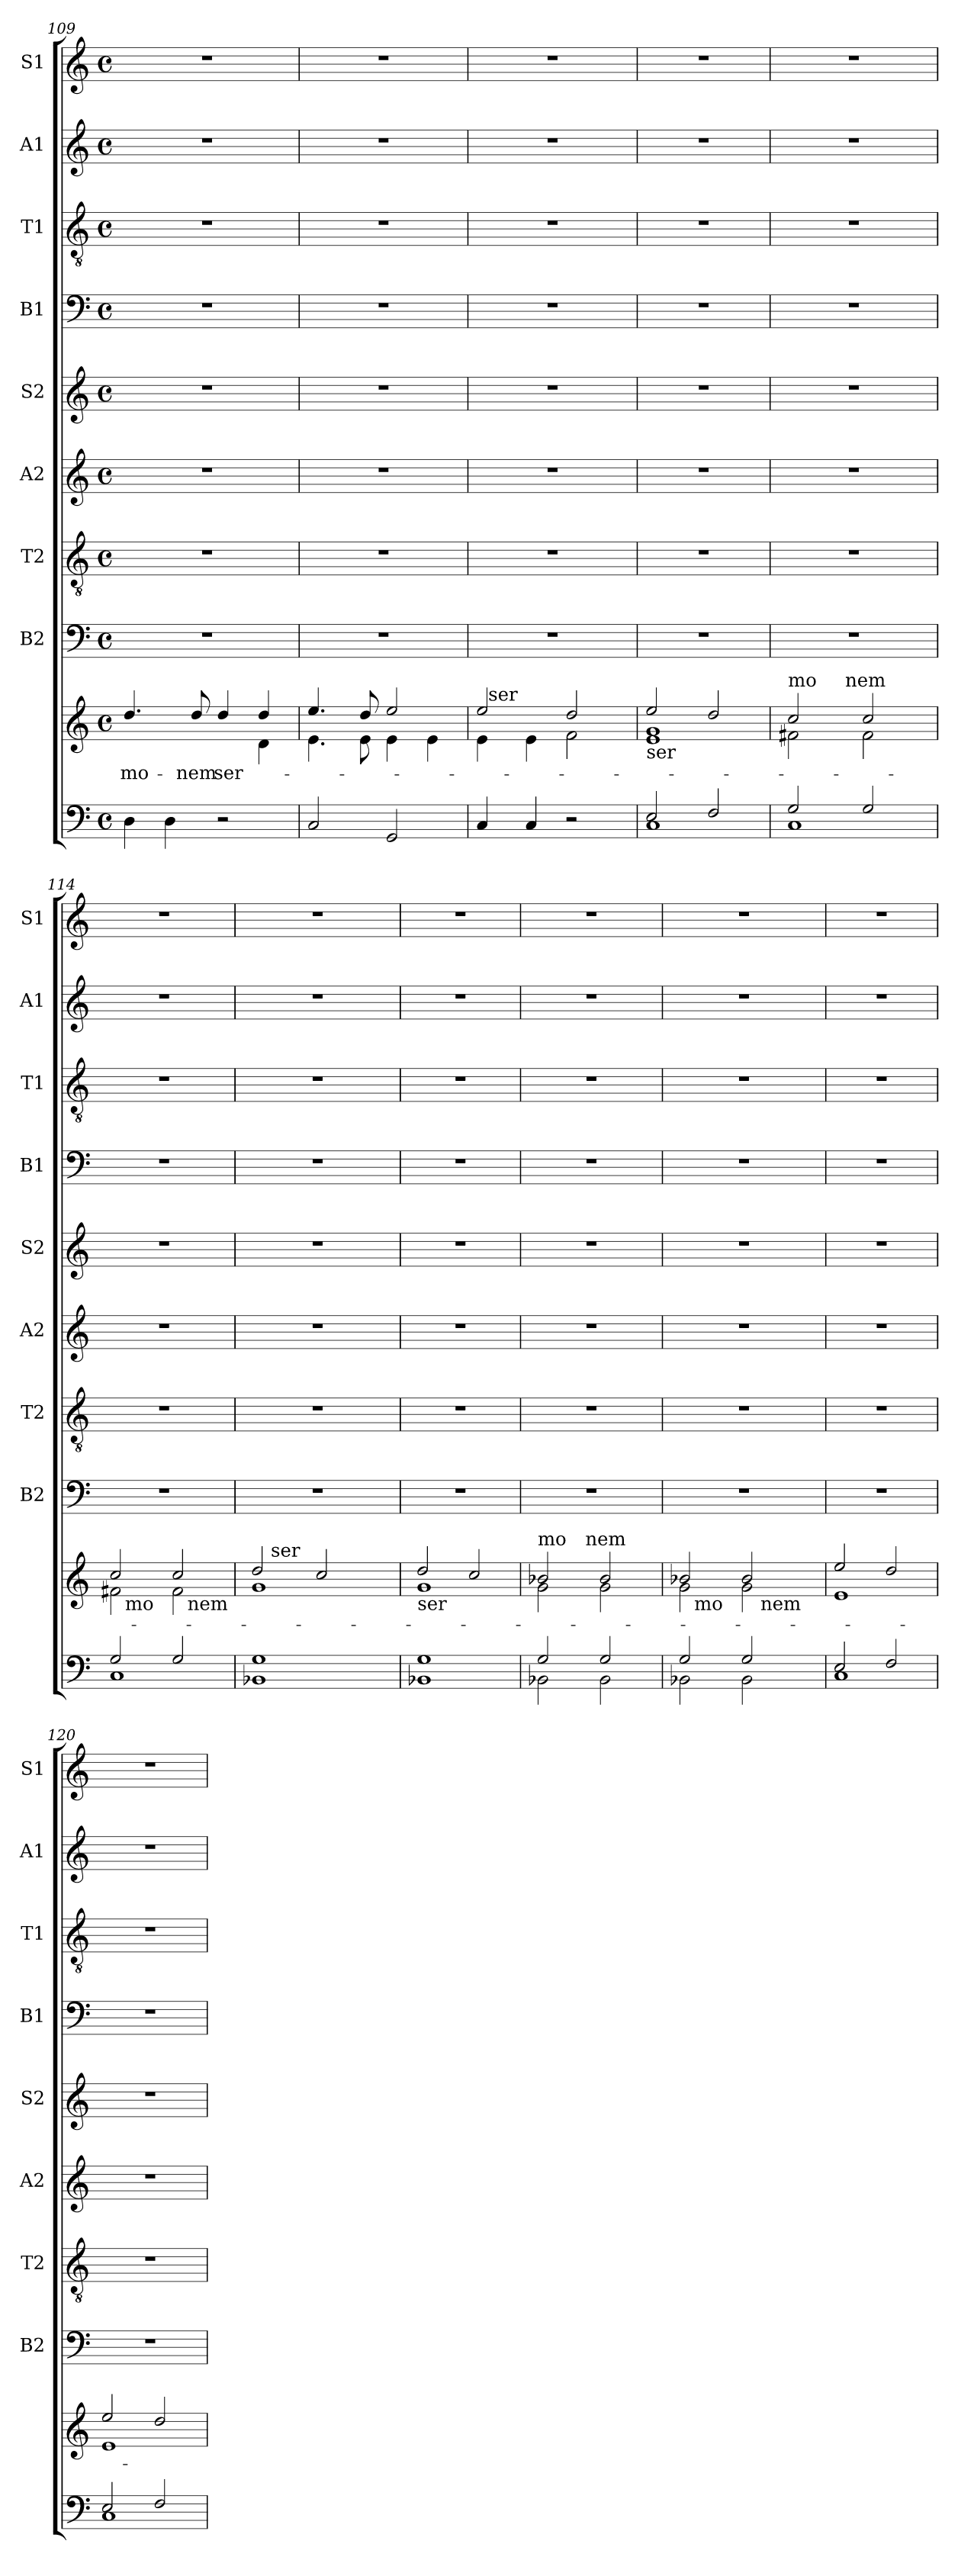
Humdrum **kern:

**kern	**kern	**text	**kern	**kern	**kern	**kern	**kern	**kern	**kern	**kern
*part9	*part9	*part9	*part8	*part7	*part6	*part5	*part4	*part3	*part2	*part1
*staff10	*staff9	*staff9	*staff8	*staff7	*staff6	*staff5	*staff4	*staff3	*staff2	*staff1
*	*	*	*I"B2	*I"T2	*I"A2	*I"S2	*I"B1	*I"T1	*I"A1	*I"S1
*	*	*	*I'B2	*I'T2	*I'A2	*I'S2	*I'B1	*I'T1	*I'A1	*I'S1
*clefF4	*clefG2	*	*clefF4	*clefGv2	*clefG2	*clefG2	*clefF4	*clefGv2	*clefG2	*clefG2
*k[]	*k[]	*	*k[]	*k[]	*k[]	*k[]	*k[]	*k[]	*k[]	*k[]
*C:	*C:	*	*C:	*C:	*C:	*C:	*C:	*C:	*C:	*C:
*M4/4	*M4/4	*	*M4/4	*M4/4	*M4/4	*M4/4	*M4/4	*M4/4	*M4/4	*M4/4
*met(c)	*met(c)	*	*met(c)	*met(c)	*met(c)	*met(c)	*met(c)	*met(c)	*met(c)	*met(c)
=109	=109	=109	=109	=109	=109	=109	=109	=109	=109	=109
!	!	!LO:LY:b	!	!	!	!	!	!	!	!
*	*^	*	*	*	*	*	*	*	*	*
4D\	4.dd/	2.ryy	-mo-	1r	1r	1r	1r	1r	1r	1r	1r
4D\	.	.	.	.	.	.	.	.	.	.	.
!	!	!	!LO:LY:b	!	!	!	!	!	!	!	!
.	8dd/	.	-nem	.	.	.	.	.	.	.	.
!	!	!	!LO:LY:b	!	!	!	!	!	!	!	!
2r	4dd/	.	ser-	.	.	.	.	.	.	.	.
.	4dd/	4d\	.	.	.	.	.	.	.	.	.
=110	=110	=110	=110	=110	=110	=110	=110	=110	=110	=110	=110
2C/	4.ee/	4.e\	.	1r	1r	1r	1r	1r	1r	1r	1r
.	8dd/	8e\	.	.	.	.	.	.	.	.	.
2GG/	2ee/	4e\	.	.	.	.	.	.	.	.	.
.	.	4e\	.	.	.	.	.	.	.	.	.
=111	=111	=111	=111	=111	=111	=111	=111	=111	=111	=111	=111
*	*	*^	*	*	*	*	*	*	*	*	*
4C/	2ee/	4e\	32ryy	.	1r	1r	1r	1r	1r	1r	1r	1r
!	!	!	!LO:TX:a:t=ser	!	!	!	!	!	!	!	!	!
.	.	.	2ryy	.	.	.	.	.	.	.	.	.
4C/	.	4e\	.	.	.	.	.	.	.	.	.	.
2r	2dd/	2f\	.	.	.	.	.	.	.	.	.	.
.	.	.	4...ryy	.	.	.	.	.	.	.	.	.
=112	=112	=112	=112	=112	=112	=112	=112	=112	=112	=112	=112	=112
*^	*	*	*	*	*	*	*	*	*	*	*	*
!	!	!LO:TX:b:t=ser	!	!	!	!	!	!	!	!	!	!	!
*	*	*	*v	*v	*	*	*	*	*	*	*	*	*
2E/	1C	2ee/	1e 1g	.	1r	1r	1r	1r	1r	1r	1r	1r
2F/	.	2dd/	.	.	.	.	.	.	.	.	.	.
=113	=113	=113	=113	=113	=113	=113	=113	=113	=113	=113	=113	=113
!	!	!LO:TX:a:t=mo	!	!	!	!	!	!	!	!	!	!
*	*	*	*^	*	*	*	*	*	*	*	*	*
2G/	1C	2cc/	2f#X\	4..ryy	.	1r	1r	1r	1r	1r	1r	1r	1r
!	!	!	!	!LO:TX:a:t=nem	!	!	!	!	!	!	!	!	!
.	.	.	.	2ryy	.	.	.	.	.	.	.	.	.
2G/	.	2cc/	2f#\	.	.	.	.	.	.	.	.	.	.
.	.	.	.	16ryy	.	.	.	.	.	.	.	.	.
!!LO:LB:g=z
=114	=114	=114	=114	=114	=114	=114	=114	=114	=114	=114	=114	=114	=114
*	*	*	*	*^	*	*	*	*	*	*	*	*	*
2G/	1C	2cc/	2f#X\	16ryy	2ryy	.	1r	1r	1r	1r	1r	1r	1r	1r
!	!	!	!	!LO:TX:b:t=mo	!	!	!	!	!	!	!	!	!	!
.	.	.	.	2...ryy	.	.	.	.	.	.	.	.	.	.
2G/	.	2cc/	2f#\	.	16ryy	.	.	.	.	.	.	.	.	.
!	!	!	!	!	!LO:TX:b:t=nem	!	!	!	!	!	!	!	!	!
.	.	.	.	.	4..ryy	.	.	.	.	.	.	.	.	.
*v	*v	*	*	*	*	*	*	*	*	*	*	*	*	*
*	*	*	*v	*v	*	*	*	*	*	*	*	*	*
=115	=115	=115	=115	=115	=115	=115	=115	=115	=115	=115	=115	=115
1BB-X 1G	2dd/	1g	16.ryy	.	1r	1r	1r	1r	1r	1r	1r	1r
!	!	!	!LO:TX:a:t=ser	!	!	!	!	!	!	!	!	!
.	.	.	2ryy	.	.	.	.	.	.	.	.	.
.	2cc/	.	.	.	.	.	.	.	.	.	.	.
.	.	.	4ryy	.	.	.	.	.	.	.	.	.
.	.	.	8ryy	.	.	.	.	.	.	.	.	.
.	.	.	32ryy	.	.	.	.	.	.	.	.	.
=116	=116	=116	=116	=116	=116	=116	=116	=116	=116	=116	=116	=116
!	!LO:TX:b:t=ser	!	!	!	!	!	!	!	!	!	!	!
*	*	*v	*v	*	*	*	*	*	*	*	*	*
1BB-X 1G	2dd/	1g	.	1r	1r	1r	1r	1r	1r	1r	1r
.	2cc/	.	.	.	.	.	.	.	.	.	.
=117	=117	=117	=117	=117	=117	=117	=117	=117	=117	=117	=117
*^	*	*	*	*	*	*	*	*	*	*	*
!	!	!LO:TX:a:t=mo	!	!	!	!	!	!	!	!	!	!
*	*	*	*^	*	*	*	*	*	*	*	*	*
2G/	2BB-X\	2b-X/	2g\	4..ryy	.	1r	1r	1r	1r	1r	1r	1r	1r
!	!	!	!	!LO:TX:a:t=nem	!	!	!	!	!	!	!	!	!
.	.	.	.	2ryy	.	.	.	.	.	.	.	.	.
2G/	2BB-\	2b-/	2g\	.	.	.	.	.	.	.	.	.	.
.	.	.	.	16ryy	.	.	.	.	.	.	.	.	.
=118	=118	=118	=118	=118	=118	=118	=118	=118	=118	=118	=118	=118	=118
*	*	*	*	*^	*	*	*	*	*	*	*	*	*
2G/	2BB-X\	2b-X/	2g\	16ryy	2ryy	.	1r	1r	1r	1r	1r	1r	1r	1r
!	!	!	!	!LO:TX:b:t=mo	!	!	!	!	!	!	!	!	!	!
.	.	.	.	2...ryy	.	.	.	.	.	.	.	.	.	.
2G/	2BB-\	2b-/	2g\	.	16.ryy	.	.	.	.	.	.	.	.	.
!	!	!	!	!	!LO:TX:b:t=nem	!	!	!	!	!	!	!	!	!
.	.	.	.	.	4ryy	.	.	.	.	.	.	.	.	.
.	.	.	.	.	8ryy	.	.	.	.	.	.	.	.	.
.	.	.	.	.	32ryy	.	.	.	.	.	.	.	.	.
*	*	*	*v	*v	*v	*	*	*	*	*	*	*	*	*
=119	=119	=119	=119	=119	=119	=119	=119	=119	=119	=119	=119	=119
2E/	1C	2ee/	1e	.	1r	1r	1r	1r	1r	1r	1r	1r
2F/	.	2dd/	.	.	.	.	.	.	.	.	.	.
=120	=120	=120	=120	=120	=120	=120	=120	=120	=120	=120	=120	=120
2E/	1C	2ee/	1e	.	1r	1r	1r	1r	1r	1r	1r	1r
2F/	.	2dd/	.	.	.	.	.	.	.	.	.	.
*v	*v	*	*	*	*	*	*	*	*	*	*	*
*	*v	*v	*	*	*	*	*	*	*	*	*
=	=	=	=	=	=	=	=	=	=	=
*-	*-	*-	*-	*-	*-	*-	*-	*-	*-	*-
